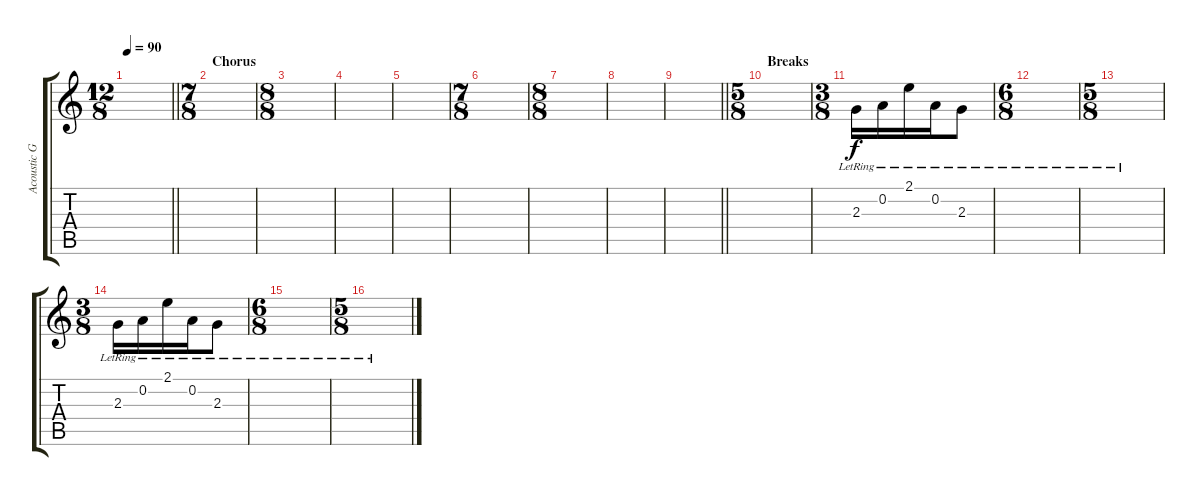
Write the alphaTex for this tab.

\track ("Acoustic Guitar Rythm" "Acoustic G") {instrument acousticguitarsteel}
\staff {score tabs}
\tuning (D4 A3 F3 C3 G2 D2) {hide}
\ts (12 8)
\tempo 90
\clef g2
\barLineRight lightlight
\ks c
|
\ts (7 8)
\section ("" "Chorus")
|
\ts (8 8)
|
|
|
\ts (7 8)
|
\ts (8 8)
|
|
\barLineRight lightlight
|
\ts (5 8)
\section ("" "Breaks")
|
\ts (3 8)
2.3{lr}.16 0.2{lr}.16 2.1{lr}.16 0.2{lr}.16 2.3{lr}.8 |
\ts (6 8)
|
\ts (5 8)
|
\ts (3 8)
2.3{lr}.16 0.2{lr}.16 2.1{lr}.16 0.2{lr}.16 2.3{lr}.8 |
\ts (6 8)
|
\ts (5 8)
